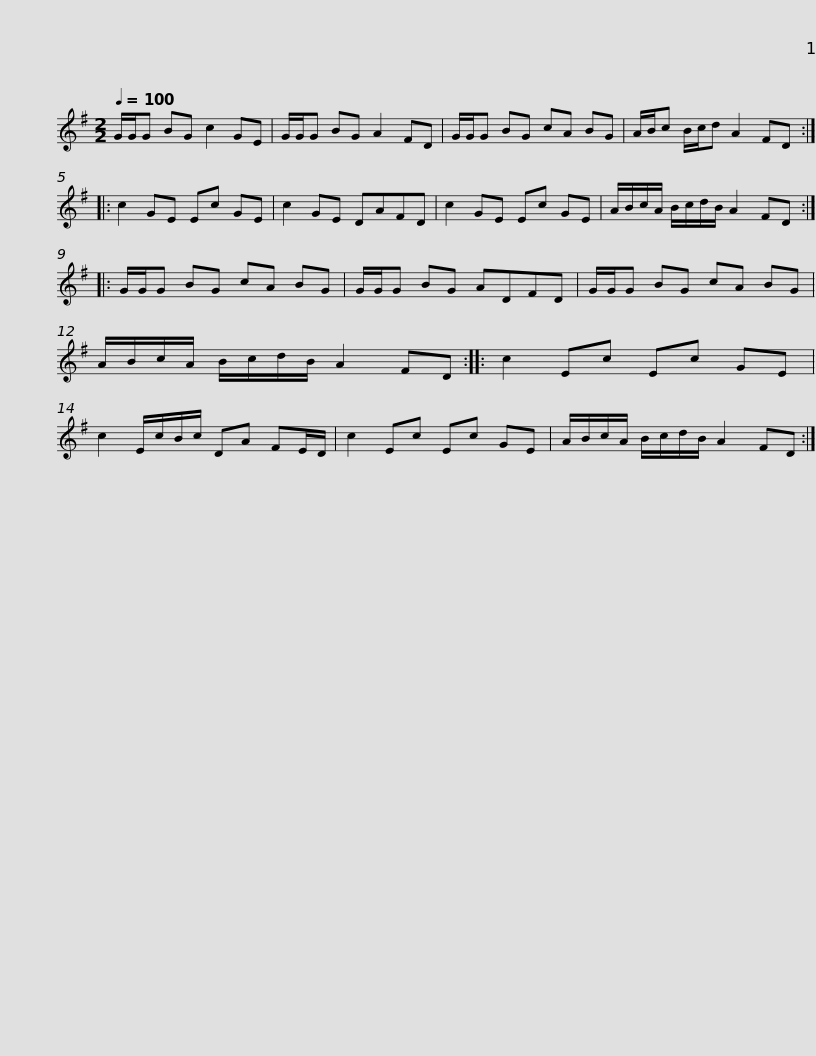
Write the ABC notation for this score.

X:1
L:1/8
Q:1/4=100
M:2/2
I:linebreak $
K:G
V:1 treble
V:1
 G/G/G BG c2 GE | G/G/G BG A2 FD | G/G/G BG cA BG | A/B/c B/c/d A2 FD :: c2 GE Ec GE |$ %5
 c2 GE DAFD | c2 GE Ec GE | A/B/c/A/ B/c/d/B/ A2 FD :: G/G/G BG cA BG | G/G/G BG ADFD |$ %10
 G/G/G BG cA BG | A/B/c/A/ B/c/d/B/ A2 FD :: c2 Ec Ec GE | c2 E/c/B/c/ DA FE/D/ | c2 Ec Ec GE |$ %15
 A/B/c/A/ B/c/d/B/ A2 FD :| %16
